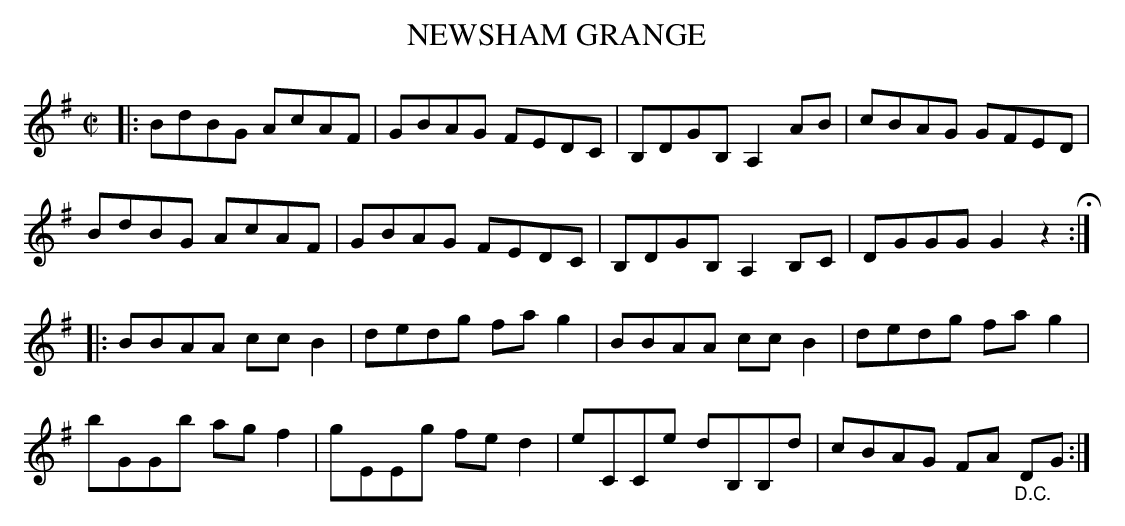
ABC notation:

X:1
T: NEWSHAM GRANGE
M: C|
L: 1/8
K: G
|:\
BdBG AcAF | GBAG FEDC |\
B,DGB, A,2AB | cBAG GFED |
BdBG AcAF | GBAG FEDC |\
B,DGB, A,2B,C | DGGG G2z2 H:|
|:\
BBAA ccB2 | dedg fag2 |\
BBAA ccB2 | dedg fag2 |
bGGb agf2 | gEEg fed2 |\
eCCe dB,B,d | cBAG FA "_D.C."DG :|
